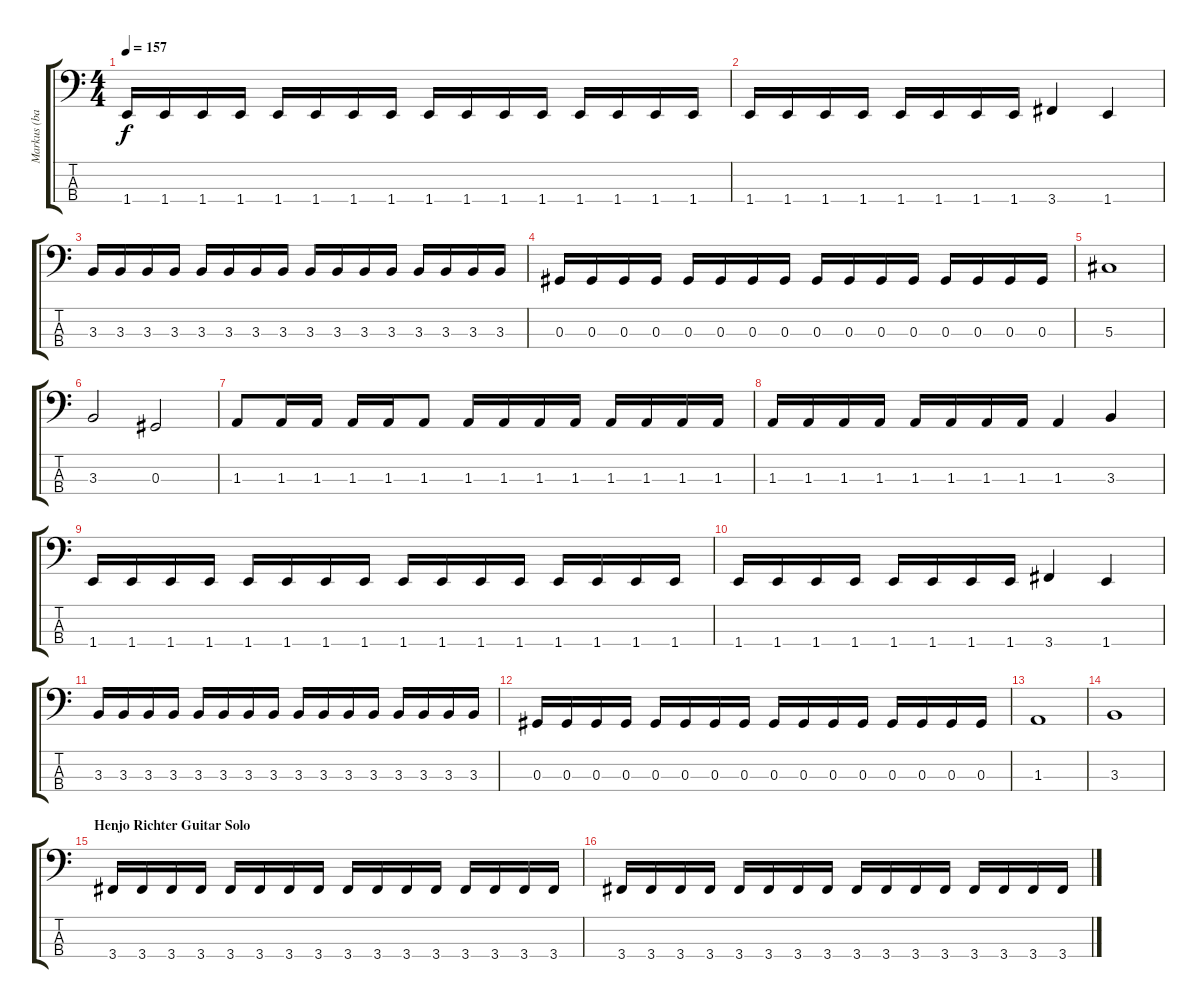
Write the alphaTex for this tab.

\track ("Markus (bass)" "Markus (ba") {instrument electricbassfinger}
\staff {score tabs}
\tuning (Gb2 Db2 Ab1 Eb1) {hide}
\ts (4 4)
\tempo 157
\clef f4
\ks c
1.4.16{dy f} 1.4.16 1.4.16 1.4.16 1.4.16 1.4.16 1.4.16 1.4.16 1.4.16 1.4.16 1.4.16 1.4.16 1.4.16 1.4.16 1.4.16 1.4.16 |
1.4.16 1.4.16 1.4.16 1.4.16 1.4.16 1.4.16 1.4.16 1.4.16 3.4.4 1.4.4 |
3.3.16 3.3.16 3.3.16 3.3.16 3.3.16 3.3.16 3.3.16 3.3.16 3.3.16 3.3.16 3.3.16 3.3.16 3.3.16 3.3.16 3.3.16 3.3.16 |
0.3.16 0.3.16 0.3.16 0.3.16 0.3.16 0.3.16 0.3.16 0.3.16 0.3.16 0.3.16 0.3.16 0.3.16 0.3.16 0.3.16 0.3.16 0.3.16 |
5.3.1 |
3.3.2 0.3.2 |
1.3.8 1.3.16 1.3.16 1.3.16 1.3.16 1.3.8 1.3.16 1.3.16 1.3.16 1.3.16 1.3.16 1.3.16 1.3.16 1.3.16 |
1.3.16 1.3.16 1.3.16 1.3.16 1.3.16 1.3.16 1.3.16 1.3.16 1.3.4 3.3.4 |
1.4.16 1.4.16 1.4.16 1.4.16 1.4.16 1.4.16 1.4.16 1.4.16 1.4.16 1.4.16 1.4.16 1.4.16 1.4.16 1.4.16 1.4.16 1.4.16 |
1.4.16 1.4.16 1.4.16 1.4.16 1.4.16 1.4.16 1.4.16 1.4.16 3.4.4 1.4.4 |
3.3.16 3.3.16 3.3.16 3.3.16 3.3.16 3.3.16 3.3.16 3.3.16 3.3.16 3.3.16 3.3.16 3.3.16 3.3.16 3.3.16 3.3.16 3.3.16 |
0.3.16 0.3.16 0.3.16 0.3.16 0.3.16 0.3.16 0.3.16 0.3.16 0.3.16 0.3.16 0.3.16 0.3.16 0.3.16 0.3.16 0.3.16 0.3.16 |
1.3.1 |
3.3.1 |
\section ("" "Henjo Richter Guitar Solo")
3.4.16 3.4.16 3.4.16 3.4.16 3.4.16 3.4.16 3.4.16 3.4.16 3.4.16 3.4.16 3.4.16 3.4.16 3.4.16 3.4.16 3.4.16 3.4.16 |
3.4.16 3.4.16 3.4.16 3.4.16 3.4.16 3.4.16 3.4.16 3.4.16 3.4.16 3.4.16 3.4.16 3.4.16 3.4.16 3.4.16 3.4.16 3.4.16
